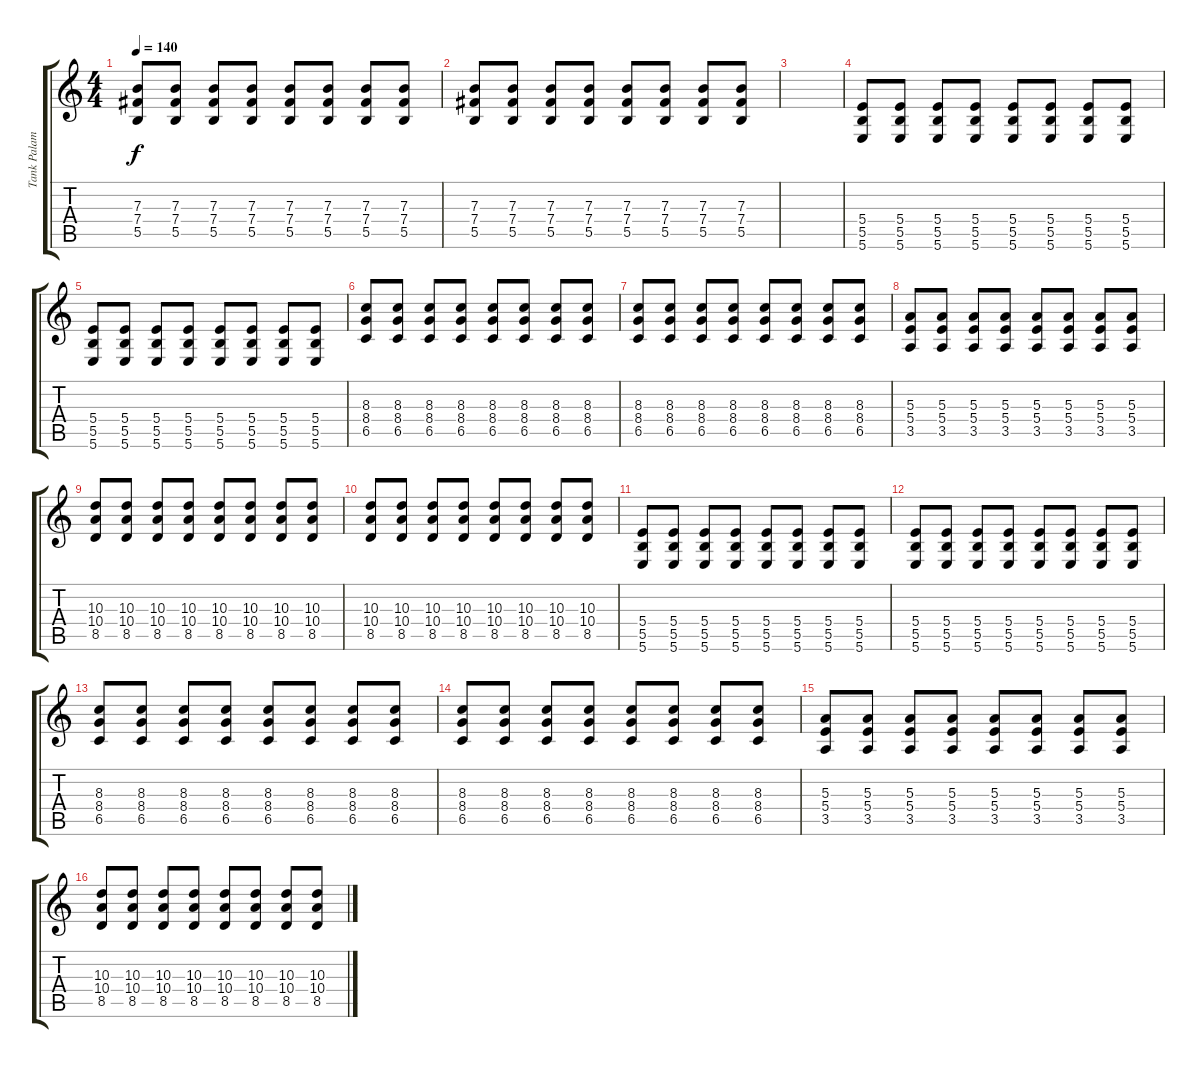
\track ("Tank Palamara I" "Tank Palam") {instrument distortionguitar}
\staff {score tabs}
\tuning (Db4 Ab3 E3 B2 Gb2 B1) {hide}
\ts (4 4)
\tempo 140
\clef g2
\ks c
(7.3 7.4 5.5).8{dy f} (7.3 7.4 5.5).8 (7.3 7.4 5.5).8 (7.3 7.4 5.5).8 (7.3 7.4 5.5).8 (7.3 7.4 5.5).8 (7.3 7.4 5.5).8 (7.3 7.4 5.5).8 |
(7.3 7.4 5.5).8 (7.3 7.4 5.5).8 (7.3 7.4 5.5).8 (7.3 7.4 5.5).8 (7.3 7.4 5.5).8 (7.3 7.4 5.5).8 (7.3 7.4 5.5).8 (7.3 7.4 5.5).8 |
|
(5.4 5.5 5.6).8 (5.4 5.5 5.6).8 (5.4 5.5 5.6).8 (5.4 5.5 5.6).8 (5.4 5.5 5.6).8 (5.4 5.5 5.6).8 (5.4 5.5 5.6).8 (5.4 5.5 5.6).8 |
(5.4 5.5 5.6).8 (5.4 5.5 5.6).8 (5.4 5.5 5.6).8 (5.4 5.5 5.6).8 (5.4 5.5 5.6).8 (5.4 5.5 5.6).8 (5.4 5.5 5.6).8 (5.4 5.5 5.6).8 |
(8.3 8.4 6.5).8 (8.3 8.4 6.5).8 (8.3 8.4 6.5).8 (8.3 8.4 6.5).8 (8.3 8.4 6.5).8 (8.3 8.4 6.5).8 (8.3 8.4 6.5).8 (8.3 8.4 6.5).8 |
(8.3 8.4 6.5).8 (8.3 8.4 6.5).8 (8.3 8.4 6.5).8 (8.3 8.4 6.5).8 (8.3 8.4 6.5).8 (8.3 8.4 6.5).8 (8.3 8.4 6.5).8 (8.3 8.4 6.5).8 |
(5.3 5.4 3.5).8 (5.3 5.4 3.5).8 (5.3 5.4 3.5).8 (5.3 5.4 3.5).8 (5.3 5.4 3.5).8 (5.3 5.4 3.5).8 (5.3 5.4 3.5).8 (5.3 5.4 3.5).8 |
(10.3 10.4 8.5).8 (10.3 10.4 8.5).8 (10.3 10.4 8.5).8 (10.3 10.4 8.5).8 (10.3 10.4 8.5).8 (10.3 10.4 8.5).8 (10.3 10.4 8.5).8 (10.3 10.4 8.5).8 |
(10.3 10.4 8.5).8 (10.3 10.4 8.5).8 (10.3 10.4 8.5).8 (10.3 10.4 8.5).8 (10.3 10.4 8.5).8 (10.3 10.4 8.5).8 (10.3 10.4 8.5).8 (10.3 10.4 8.5).8 |
(5.4 5.5 5.6).8 (5.4 5.5 5.6).8 (5.4 5.5 5.6).8 (5.4 5.5 5.6).8 (5.4 5.5 5.6).8 (5.4 5.5 5.6).8 (5.4 5.5 5.6).8 (5.4 5.5 5.6).8 |
(5.4 5.5 5.6).8 (5.4 5.5 5.6).8 (5.4 5.5 5.6).8 (5.4 5.5 5.6).8 (5.4 5.5 5.6).8 (5.4 5.5 5.6).8 (5.4 5.5 5.6).8 (5.4 5.5 5.6).8 |
(8.3 8.4 6.5).8 (8.3 8.4 6.5).8 (8.3 8.4 6.5).8 (8.3 8.4 6.5).8 (8.3 8.4 6.5).8 (8.3 8.4 6.5).8 (8.3 8.4 6.5).8 (8.3 8.4 6.5).8 |
(8.3 8.4 6.5).8 (8.3 8.4 6.5).8 (8.3 8.4 6.5).8 (8.3 8.4 6.5).8 (8.3 8.4 6.5).8 (8.3 8.4 6.5).8 (8.3 8.4 6.5).8 (8.3 8.4 6.5).8 |
(5.3 5.4 3.5).8 (5.3 5.4 3.5).8 (5.3 5.4 3.5).8 (5.3 5.4 3.5).8 (5.3 5.4 3.5).8 (5.3 5.4 3.5).8 (5.3 5.4 3.5).8 (5.3 5.4 3.5).8 |
(10.3 10.4 8.5).8 (10.3 10.4 8.5).8 (10.3 10.4 8.5).8 (10.3 10.4 8.5).8 (10.3 10.4 8.5).8 (10.3 10.4 8.5).8 (10.3 10.4 8.5).8 (10.3 10.4 8.5).8
